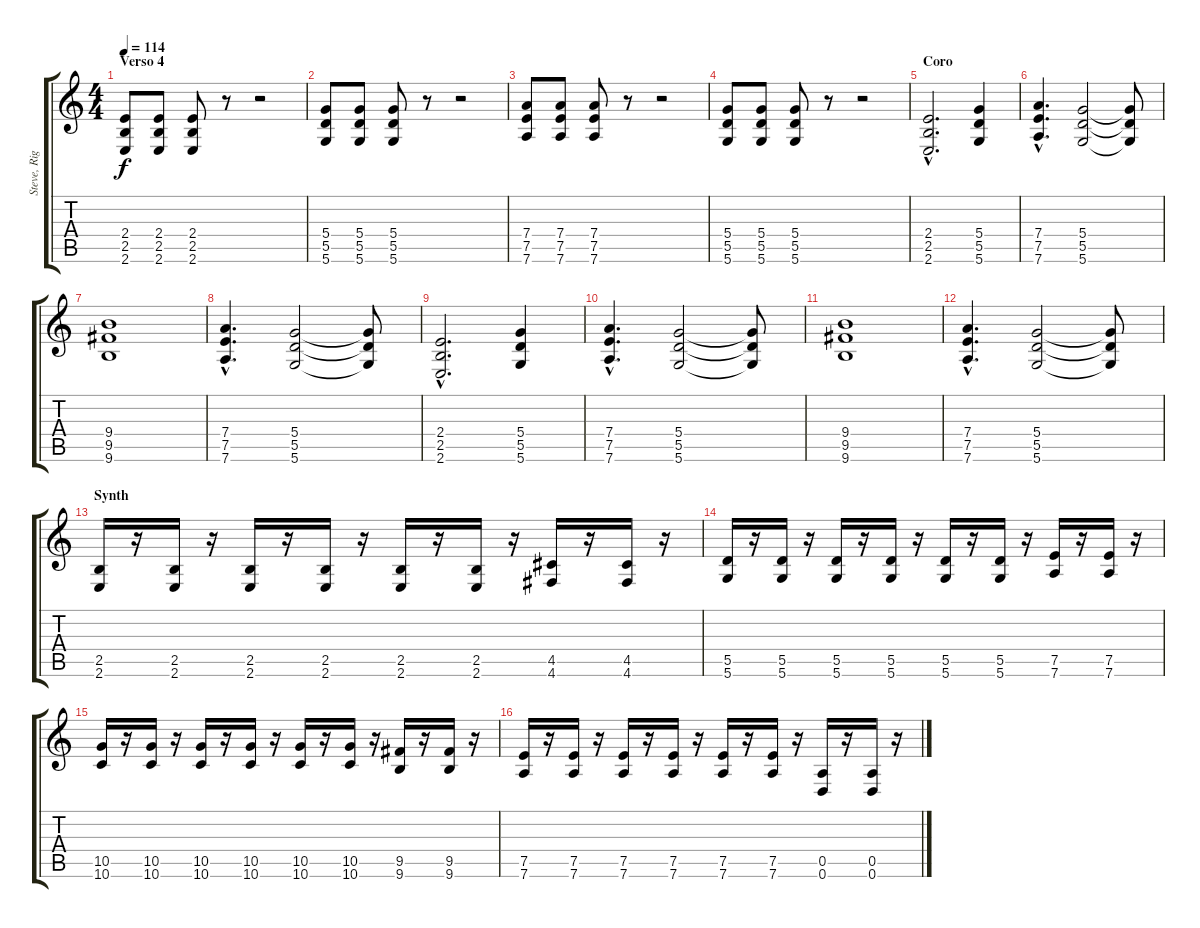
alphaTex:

\track ("Steve, Righ? (Guitarra)" "Steve, Rig") {instrument distortionguitar}
\staff {score tabs}
\tuning (E4 B3 G3 D3 A2 D2) {hide}
\ts (4 4)
\section ("" "Verso 4")
\tempo 114
\clef g2
\ks c
(2.4 2.5 2.6).8{dy f} (2.4 2.5 2.6).8 (2.4 2.5 2.6).8 r.8 r.2 |
(5.4 5.5 5.6).8 (5.4 5.5 5.6).8 (5.4 5.5 5.6).8 r.8 r.2 |
(7.4 7.5 7.6).8 (7.4 7.5 7.6).8 (7.4 7.5 7.6).8 r.8 r.2 |
(5.4 5.5 5.6).8 (5.4 5.5 5.6).8 (5.4 5.5 5.6).8 r.8 r.2 |
\section ("" "Coro")
(2.4{hac} 2.5{hac} 2.6{hac}).2{d} (5.4 5.5 5.6).4 |
(7.4{hac} 7.5{hac} 7.6{hac}).4{d} (5.4 5.5 5.6).2 (5.4{t} 5.5{t} 5.6{t}).8 |
(9.4 9.5 9.6).1 |
(7.4{hac} 7.5{hac} 7.6{hac}).4{d} (5.4 5.5 5.6).2 (5.4{t} 5.5{t} 5.6{t}).8 |
(2.4{hac} 2.5{hac} 2.6{hac}).2{d} (5.4 5.5 5.6).4 |
(7.4{hac} 7.5{hac} 7.6{hac}).4{d} (5.4 5.5 5.6).2 (5.4{t} 5.5{t} 5.6{t}).8 |
(9.4 9.5 9.6).1 |
(7.4{hac} 7.5{hac} 7.6{hac}).4{d} (5.4 5.5 5.6).2 (5.4{t} 5.5{t} 5.6{t}).8 |
\section ("" "Synth")
(2.5 2.6).16 r.16 (2.5 2.6).16 r.16 (2.5 2.6).16 r.16 (2.5 2.6).16 r.16 (2.5 2.6).16 r.16 (2.5 2.6).16 r.16 (4.5 4.6).16 r.16 (4.5 4.6).16 r.16 |
(5.5 5.6).16 r.16 (5.5 5.6).16 r.16 (5.5 5.6).16 r.16 (5.5 5.6).16 r.16 (5.5 5.6).16 r.16 (5.5 5.6).16 r.16 (7.5 7.6).16 r.16 (7.5 7.6).16 r.16 |
(10.5 10.6).16 r.16 (10.5 10.6).16 r.16 (10.5 10.6).16 r.16 (10.5 10.6).16 r.16 (10.5 10.6).16 r.16 (10.5 10.6).16 r.16 (9.5 9.6).16 r.16 (9.5 9.6).16 r.16 |
(7.5 7.6).16 r.16 (7.5 7.6).16 r.16 (7.5 7.6).16 r.16 (7.5 7.6).16 r.16 (7.5 7.6).16 r.16 (7.5 7.6).16 r.16 (0.5 0.6).16 r.16 (0.5 0.6).16 r.16
